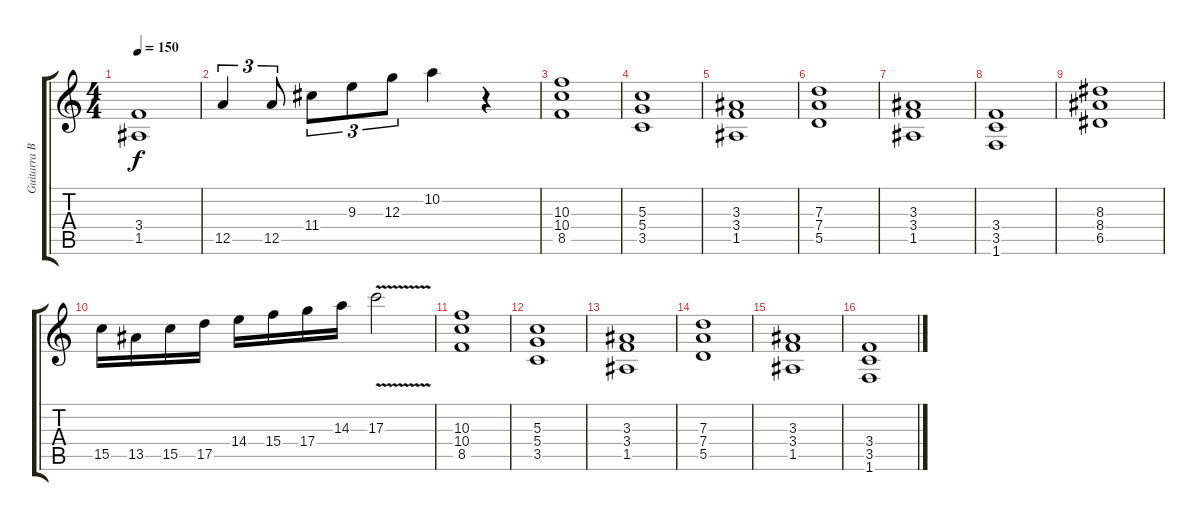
\track ("Guitarra Base" "Guitarra B") {instrument distortionguitar}
\staff {score tabs}
\tuning (E4 B3 G3 D3 A2 E2) {hide}
\ts (4 4)
\tempo 150
\clef g2
\ks c
(3.4 1.5).1{dy f} |
12.5.4{tu (3 2)} 12.5.8{tu (3 2)} 11.4.8{tu (3 2)} 9.3.8{tu (3 2)} 12.3.8{tu (3 2)} 10.2.4 r.4 |
(10.3 10.4 8.5).1 |
(5.3 5.4 3.5).1 |
(3.3 3.4 1.5).1 |
(7.3 7.4 5.5).1 |
(3.3 3.4 1.5).1 |
(3.4 3.5 1.6).1 |
(8.3 8.4 6.5).1 |
15.5.16 13.5.16 15.5.16 17.5.16 14.4.16 15.4.16 17.4.16 14.3.16 17.3{v}.2 |
(10.3 10.4 8.5).1 |
(5.3 5.4 3.5).1 |
(3.3 3.4 1.5).1 |
(7.3 7.4 5.5).1 |
(3.3 3.4 1.5).1 |
(3.4 3.5 1.6).1
